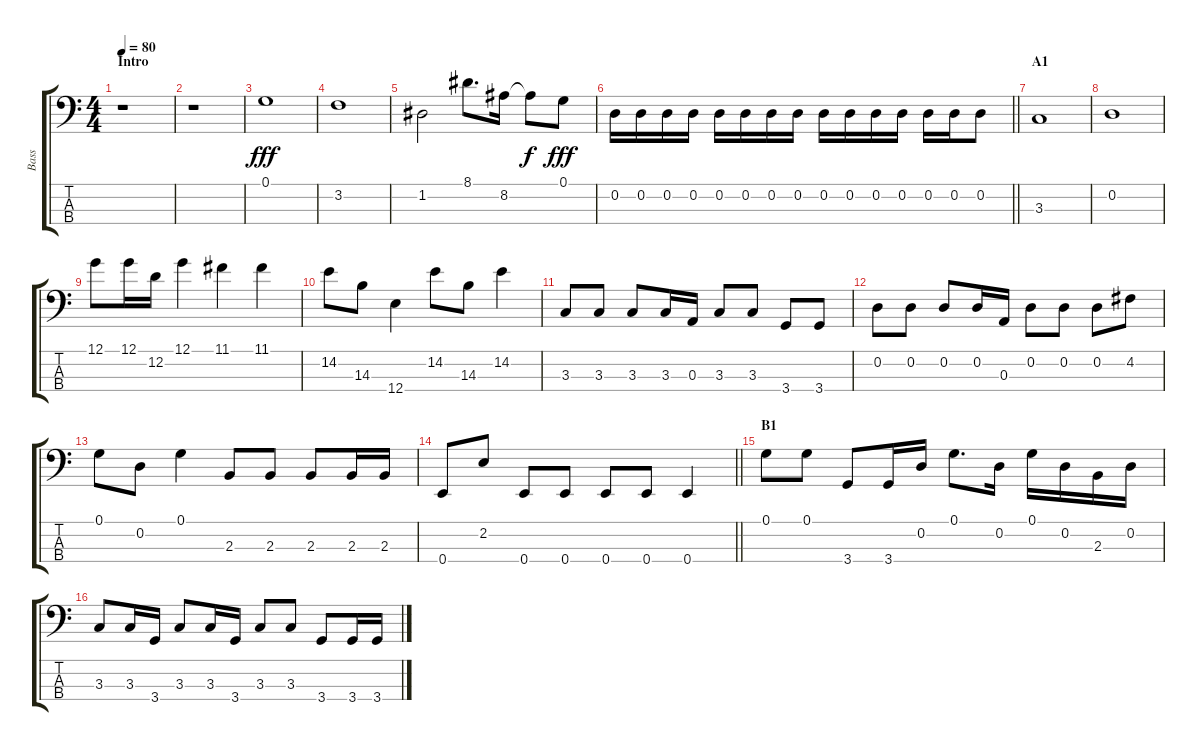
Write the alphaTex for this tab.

\track ("Bass" "Bass") {instrument electricbassfinger}
\staff {score tabs}
\tuning (G2 D2 A1 E1) {hide}
\ts (4 4)
\section ("" "Intro")
\tempo 80
\clef f4
\ks c
r.1{dy fff instrument electricbassfinger} |
r.1 |
0.1.1 |
3.2.1 |
1.2.2 8.1.8{d} 8.2.16 8.2{t}.8{dy f} 0.1.8{dy fff} |
\barLineRight lightlight
0.2.16 0.2.16 0.2.16 0.2.16 0.2.16 0.2.16 0.2.16 0.2.16 0.2.16 0.2.16 0.2.16 0.2.16 0.2.16 0.2.16 0.2.8 |
\section ("" "A1")
3.3.1 |
0.2.1 |
12.1.8 12.1.16 12.2.16 12.1.4 11.1.4 11.1.4 |
14.2.8 14.3.8 12.4.4 14.2.8 14.3.8 14.2.4 |
3.3.8 3.3.8 3.3.8 3.3.16 0.3.16 3.3.8 3.3.8 3.4.8 3.4.8 |
0.2.8 0.2.8 0.2.8 0.2.16 0.3.16 0.2.8 0.2.8 0.2.8 4.2.8 |
0.1.8 0.2.8 0.1.4 2.3.8 2.3.8 2.3.8 2.3.16 2.3.16 |
\barLineRight lightlight
0.4.8 2.2.8 0.4.8 0.4.8 0.4.8 0.4.8 0.4.4 |
\section ("" "B1")
0.1.8 0.1.8 3.4.8 3.4.16 0.2.16 0.1.8{d} 0.2.16 0.1.16 0.2.16 2.3.16 0.2.16 |
3.3.8 3.3.16 3.4.16 3.3.8 3.3.16 3.4.16 3.3.8 3.3.8 3.4.8 3.4.16 3.4.16
